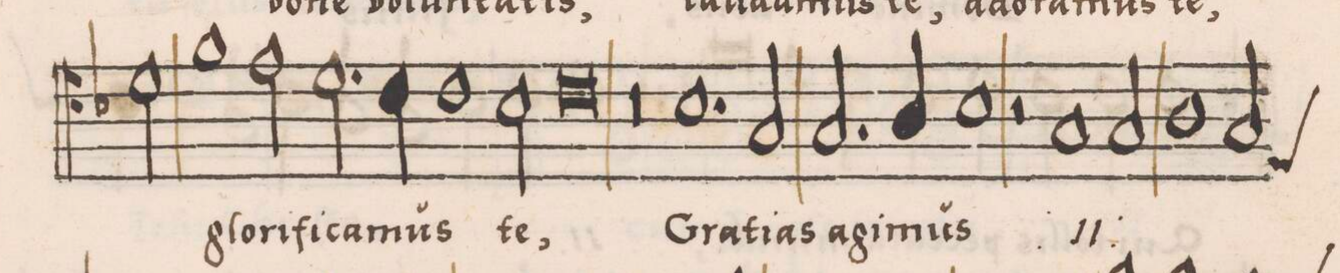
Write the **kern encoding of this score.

**kern	**text
*I"CANTVS	*
*clefC4	*
*k[b-]	*
*met(C|)	*
*M2/1	*
2d\	.
1f	glo-
=18	=18
2e\	-ri-
2.d\	-fi-
4c\	-ca-
1c	-mus
=19	=19
2B-\	te,
0c	.
=20	=20
1r	.
=21	=21
1r	.
1.B-	Gra-
=22	=22
2G/	-tias
2.G/	a-
4A/	-gi-
=23	=23
1B-	-mus
2r	.
*	*ij
1G	Gra-
=24	=24
2G/	-ti-
1A	-as
=25	=25
*custos:E	*
2G/	a-
*-	*-
